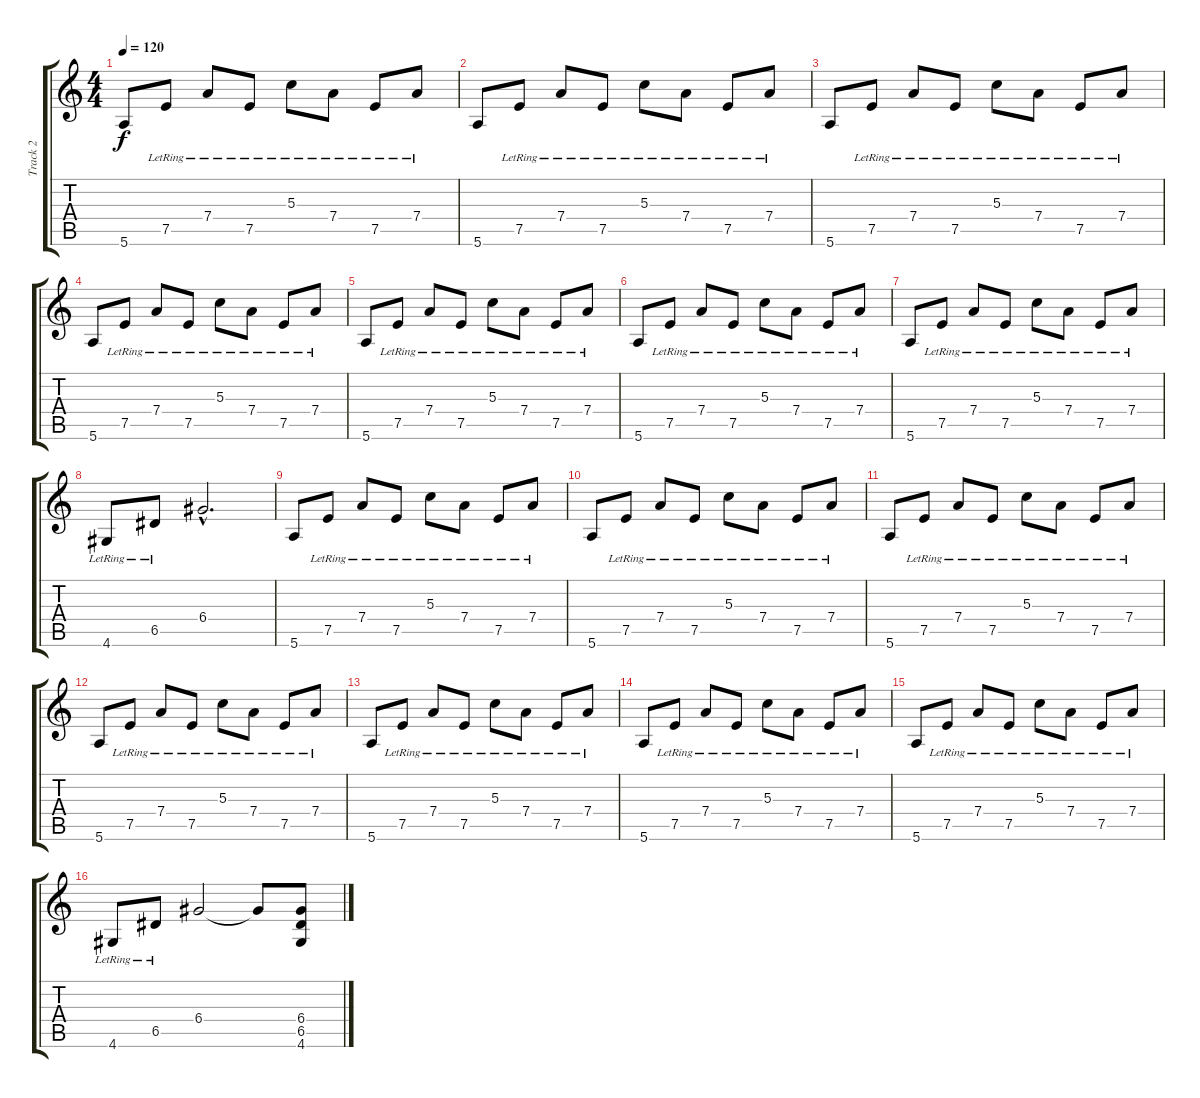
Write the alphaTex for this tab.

\track ("Track 2" "Track 2") {instrument distortionguitar}
\staff {score tabs}
\tuning (E4 B3 G3 D3 A2 E2) {hide}
\ts (4 4)
\tempo 120
\clef g2
\ks c
5.6.8{dy f instrument electricguitarclean} 7.5{lr}.8 7.4{lr}.8 7.5{lr}.8 5.3{lr}.8 7.4{lr}.8 7.5{lr}.8 7.4{lr}.8 |
5.6.8 7.5{lr}.8 7.4{lr}.8 7.5{lr}.8 5.3{lr}.8 7.4{lr}.8 7.5{lr}.8 7.4{lr}.8 |
5.6.8 7.5{lr}.8 7.4{lr}.8 7.5{lr}.8 5.3{lr}.8 7.4{lr}.8 7.5{lr}.8 7.4{lr}.8 |
5.6.8 7.5{lr}.8 7.4{lr}.8 7.5{lr}.8 5.3{lr}.8 7.4{lr}.8 7.5{lr}.8 7.4{lr}.8 |
5.6.8 7.5{lr}.8 7.4{lr}.8 7.5{lr}.8 5.3{lr}.8 7.4{lr}.8 7.5{lr}.8 7.4{lr}.8 |
5.6.8 7.5{lr}.8 7.4{lr}.8 7.5{lr}.8 5.3{lr}.8 7.4{lr}.8 7.5{lr}.8 7.4{lr}.8 |
5.6.8 7.5{lr}.8 7.4{lr}.8 7.5{lr}.8 5.3{lr}.8 7.4{lr}.8 7.5{lr}.8 7.4{lr}.8 |
4.6{lr}.8 6.5{lr}.8 6.4{hac}.2{d} |
5.6.8 7.5{lr}.8 7.4{lr}.8 7.5{lr}.8 5.3{lr}.8 7.4{lr}.8 7.5{lr}.8 7.4{lr}.8 |
5.6.8 7.5{lr}.8 7.4{lr}.8 7.5{lr}.8 5.3{lr}.8 7.4{lr}.8 7.5{lr}.8 7.4{lr}.8 |
5.6.8 7.5{lr}.8 7.4{lr}.8 7.5{lr}.8 5.3{lr}.8 7.4{lr}.8 7.5{lr}.8 7.4{lr}.8 |
5.6.8 7.5{lr}.8 7.4{lr}.8 7.5{lr}.8 5.3{lr}.8 7.4{lr}.8 7.5{lr}.8 7.4{lr}.8 |
5.6.8 7.5{lr}.8 7.4{lr}.8 7.5{lr}.8 5.3{lr}.8 7.4{lr}.8 7.5{lr}.8 7.4{lr}.8 |
5.6.8 7.5{lr}.8 7.4{lr}.8 7.5{lr}.8 5.3{lr}.8 7.4{lr}.8 7.5{lr}.8 7.4{lr}.8 |
5.6.8 7.5{lr}.8 7.4{lr}.8 7.5{lr}.8 5.3{lr}.8 7.4{lr}.8 7.5{lr}.8 7.4{lr}.8 |
4.6{lr}.8 6.5{lr}.8 6.4.2 6.4{t}.8 (6.4 6.5 4.6).8{instrument distortionguitar}
